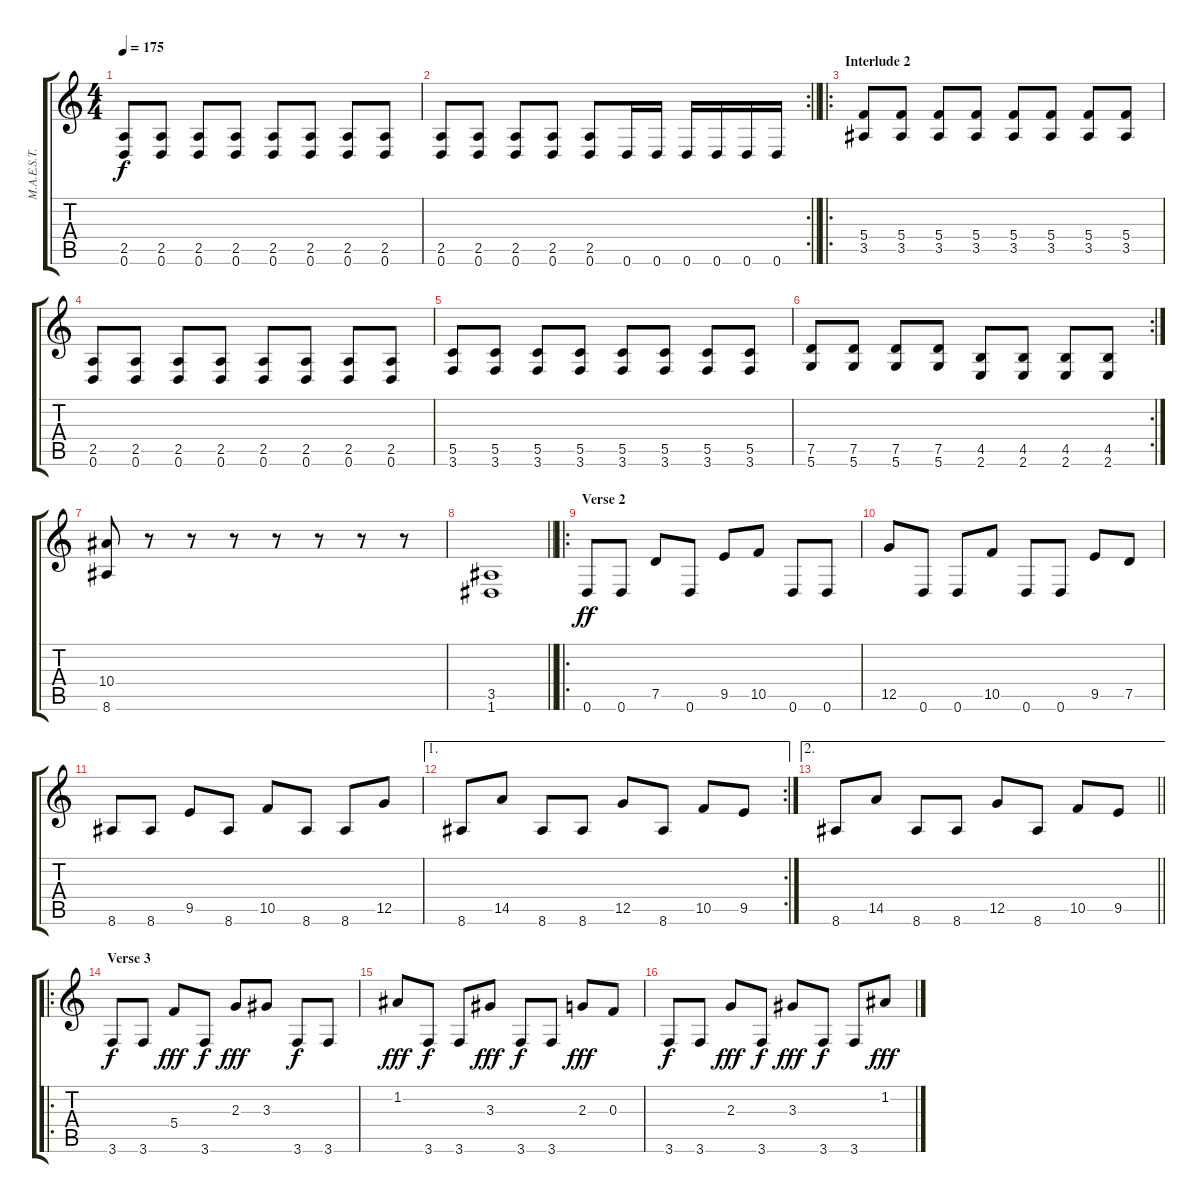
\track ("M.A.E.S.T.R.O." "M.A.E.S.T.") {instrument distortionguitar}
\staff {score tabs}
\tuning (D4 A3 F3 C3 G2 D2) {hide}
\ts (4 4)
\tempo 175
\clef g2
\ks c
(2.5 0.6).8{dy f} (2.5 0.6).8 (2.5 0.6).8 (2.5 0.6).8 (2.5 0.6).8 (2.5 0.6).8 (2.5 0.6).8 (2.5 0.6).8 |
\rc 2
\barLineRight lightlight
(2.5 0.6).8 (2.5 0.6).8 (2.5 0.6).8 (2.5 0.6).8 (2.5 0.6).8 0.6.16 0.6.16 0.6.16 0.6.16 0.6.16 0.6.16 |
\ro
\section ("" "Interlude 2")
(5.4 3.5).8 (5.4 3.5).8 (5.4 3.5).8 (5.4 3.5).8 (5.4 3.5).8 (5.4 3.5).8 (5.4 3.5).8 (5.4 3.5).8 |
(2.5 0.6).8 (2.5 0.6).8 (2.5 0.6).8 (2.5 0.6).8 (2.5 0.6).8 (2.5 0.6).8 (2.5 0.6).8 (2.5 0.6).8 |
(5.5 3.6).8 (5.5 3.6).8 (5.5 3.6).8 (5.5 3.6).8 (5.5 3.6).8 (5.5 3.6).8 (5.5 3.6).8 (5.5 3.6).8 |
\rc 2
(7.5 5.6).8 (7.5 5.6).8 (7.5 5.6).8 (7.5 5.6).8 (4.5 2.6).8 (4.5 2.6).8 (4.5 2.6).8 (4.5 2.6).8 |
(10.4 8.6).8 r.8 r.8 r.8 r.8 r.8 r.8 r.8 |
\barLineRight lightlight
(3.5 1.6).1 |
\ro
\section ("" "Verse 2")
0.6.8{dy ff} 0.6.8 7.5.8 0.6.8 9.5.8 10.5.8 0.6.8 0.6.8 |
12.5.8 0.6.8 0.6.8 10.5.8 0.6.8 0.6.8 9.5.8 7.5.8 |
8.6.8 8.6.8 9.5.8 8.6.8 10.5.8 8.6.8 8.6.8 12.5.8 |
\ae 1
\rc 2
8.6.8 14.5.8 8.6.8 8.6.8 12.5.8 8.6.8 10.5.8 9.5.8 |
\ae 2
\barLineRight lightlight
8.6.8 14.5.8 8.6.8 8.6.8 12.5.8 8.6.8 10.5.8 9.5.8 |
\ro
\section ("" "Verse 3 ")
3.6.8{dy f} 3.6.8 5.4.8{dy fff} 3.6.8{dy f} 2.3.8{dy fff} 3.3.8 3.6.8{dy f} 3.6.8 |
1.2.8{dy fff} 3.6.8{dy f} 3.6.8 3.3.8{dy fff} 3.6.8{dy f} 3.6.8 2.3.8{dy fff} 0.3.8 |
3.6.8{dy f} 3.6.8 2.3.8{dy fff} 3.6.8{dy f} 3.3.8{dy fff} 3.6.8{dy f} 3.6.8 1.2.8{dy fff}
